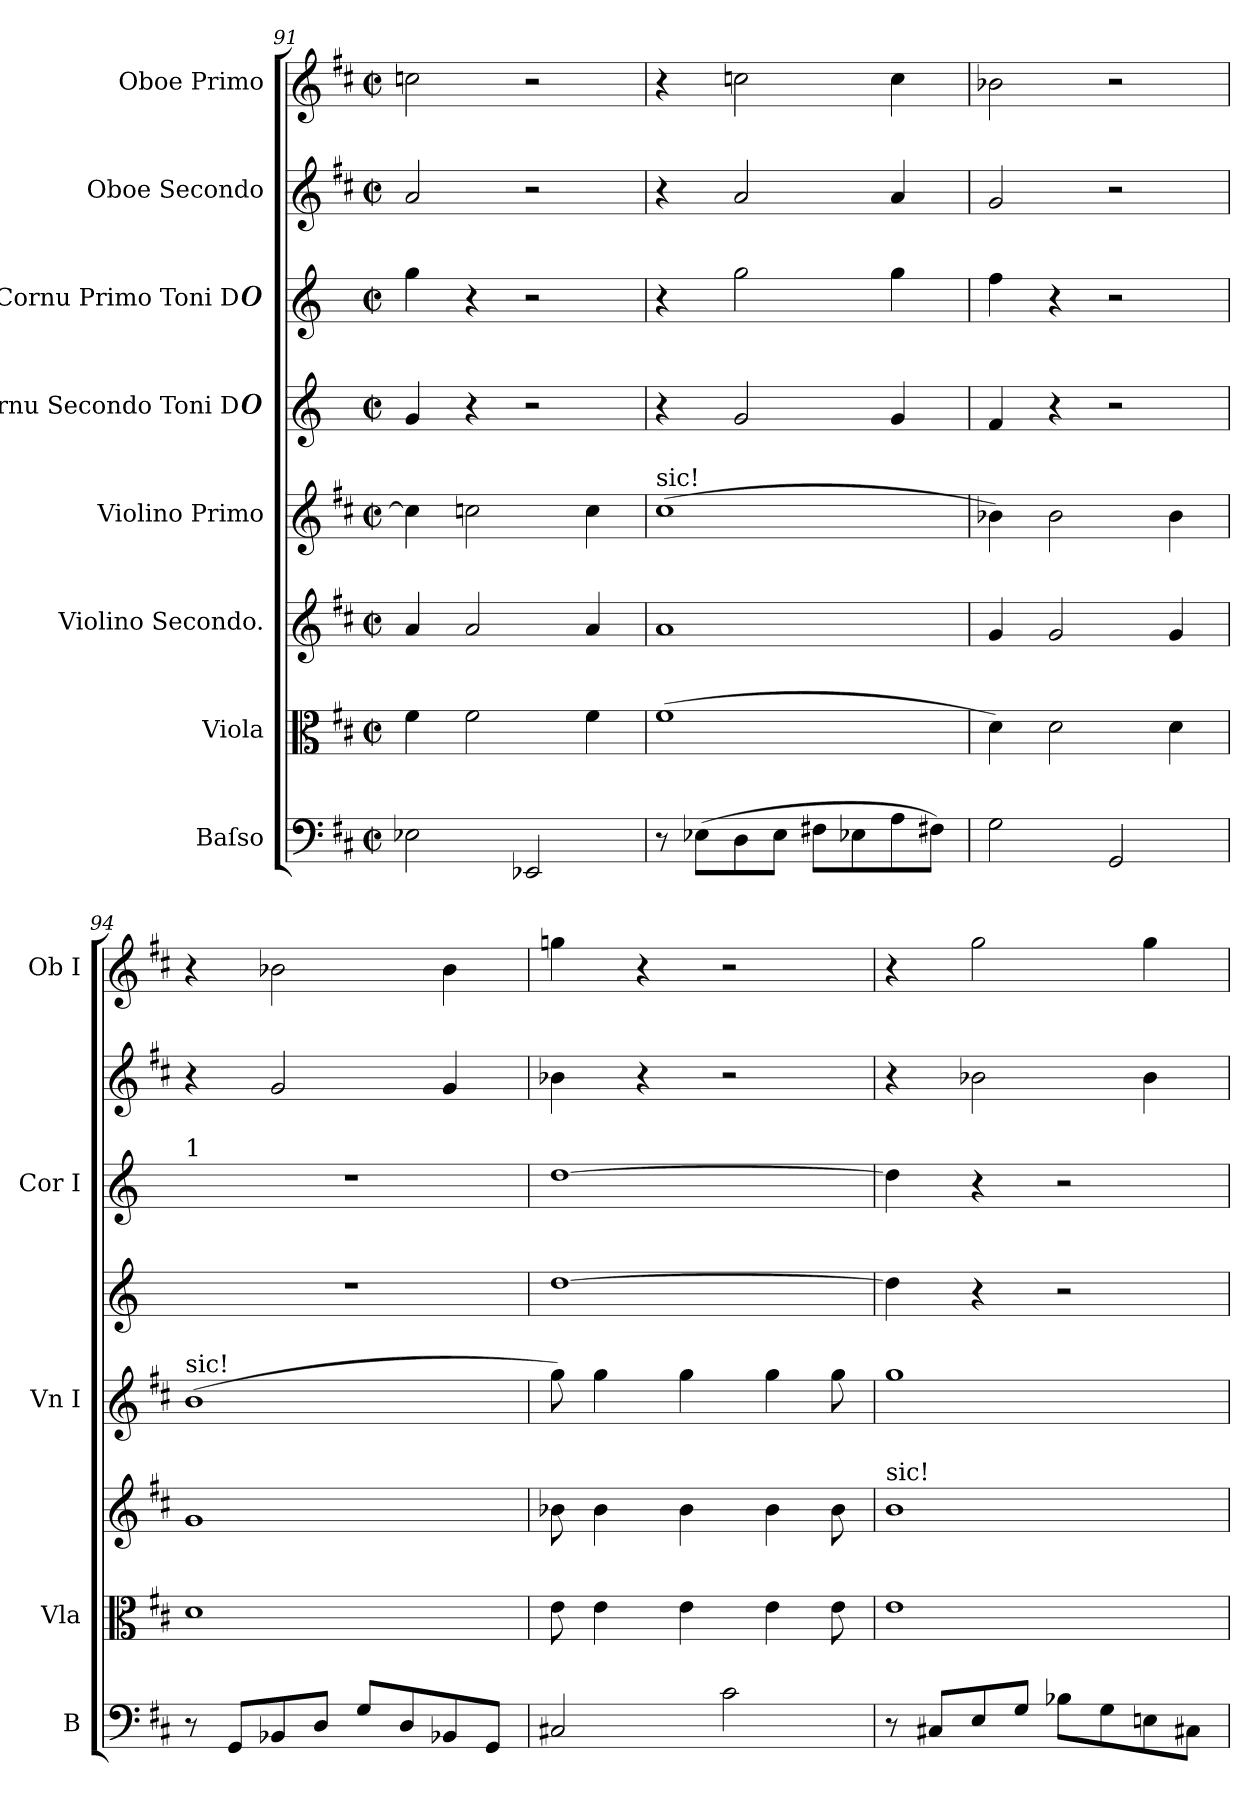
**kern	**kern	**kern	**kern	**kern	**kern	**kern	**kern
*part8	*part7	*part6	*part5	*part4	*part3	*part2	*part1
*staff8	*staff7	*staff6	*staff5	*staff4	*staff3	*staff2	*staff1
*I"Baſso	*I"Viola	*I"Violino Secondo.	*I"Violino Primo	*I"Cornu Secondo Toni D#	*I"Cornu Primo Toni D#	*I"Oboe Secondo	*I"Oboe Primo
*I'B	*I'Vla	*	*I'Vn I	*	*I'Cor I	*	*I'Ob I
*clefF4	*clefC3	*clefG2	*clefG2	*clefG2	*clefG2	*clefG2	*clefG2
*	*	*	*	*ITrd-1c-2	*ITrd-1c-2	*	*
*k[f#c#]	*k[f#c#]	*k[f#c#]	*k[f#c#]	*k[f#c#]	*k[f#c#]	*k[f#c#]	*k[f#c#]
*D:	*D:	*D:	*D:	*	*	*D:	*D:
*M2/2	*M2/2	*M2/2	*M2/2	*M2/2	*M2/2	*M2/2	*M2/2
*met(c|)	*met(c|)	*met(c|)	*met(c|)	*met(c|)	*met(c|)	*met(c|)	*met(c|)
=91	=91	=91	=91	=91	=91	=91	=91
2E-X\	4f#\	4a/	4ccn\]	4a/	4aa\	2a/	2ccn\
.	2f#\	2a/	2cc\	4r	4r	.	.
2EE-X/	.	.	.	2r	2r	2r	2r
.	4f#\	4a/	4cc\	.	.	.	.
=92	=92	=92	=92	=92	=92	=92	=92
!	!	!	!LO:TX:a:t=sic!	!	!	!	!
8r	(<1f#	1a	(<1cc#	4r	4r	4r	4r
(8E-X\L	.	.	.	.	.	.	.
8D\	.	.	.	2a/	2aa\	2a/	2ccn\
8E-\J	.	.	.	.	.	.	.
8F#X\L	.	.	.	.	.	.	.
8E-X\	.	.	.	.	.	.	.
8A\	.	.	.	4a/	4aa\	4a/	4cc\
8F#X\J)	.	.	.	.	.	.	.
=93	=93	=93	=93	=93	=93	=93	=93
2G\	4d\)	4g/	4b-X\)	4g/	4gg\	2g/	2b-X\
.	2d\	2g/	2b-\	4r	4r	.	.
2GG/	.	.	.	2r	2r	2r	2r
.	4d\	4g/	4b-\	.	.	.	.
=94	=94	=94	=94	=94	=94	=94	=94
!	!	!	!	!	!LO:TX:a:t=1	!	!
!	!	!	!LO:TX:a:t=sic!	!	!	!	!
8r	1d	1g	(<1b	1r	1r	4r	4r
8GG/L	.	.	.	.	.	.	.
8BB-X/	.	.	.	.	.	2g/	2b-X\
8D/J	.	.	.	.	.	.	.
8G/L	.	.	.	.	.	.	.
8D/	.	.	.	.	.	.	.
8BB-X/	.	.	.	.	.	4g/	4b-\
8GG/J	.	.	.	.	.	.	.
=95	=95	=95	=95	=95	=95	=95	=95
2C#X/	8e\	8b-X\	8gg\)	[1ee	[1ee	4b-X\	4ggn\
.	4e\	4b-\	4gg\	.	.	.	.
.	.	.	.	.	.	4r	4r
.	4e\	4b-\	4gg\	.	.	.	.
2c#\	.	.	.	.	.	2r	2r
.	4e\	4b-\	4gg\	.	.	.	.
.	8e\	8b-\	8gg\	.	.	.	.
=96	=96	=96	=96	=96	=96	=96	=96
!	!	!LO:TX:a:t=sic!	!	!	!	!	!
8r	1e	1b	1gg	4ee\]	4ee\]	4r	4r
8C#X/L	.	.	.	.	.	.	.
8E/	.	.	.	4r	4r	2b-X\	2gg\
8G/J	.	.	.	.	.	.	.
8B-X\L	.	.	.	2r	2r	.	.
8G\	.	.	.	.	.	.	.
8En\	.	.	.	.	.	4b-\	4gg\
8C#X\J	.	.	.	.	.	.	.
=	=	=	=	=	=	=	=
*-	*-	*-	*-	*-	*-	*-	*-
